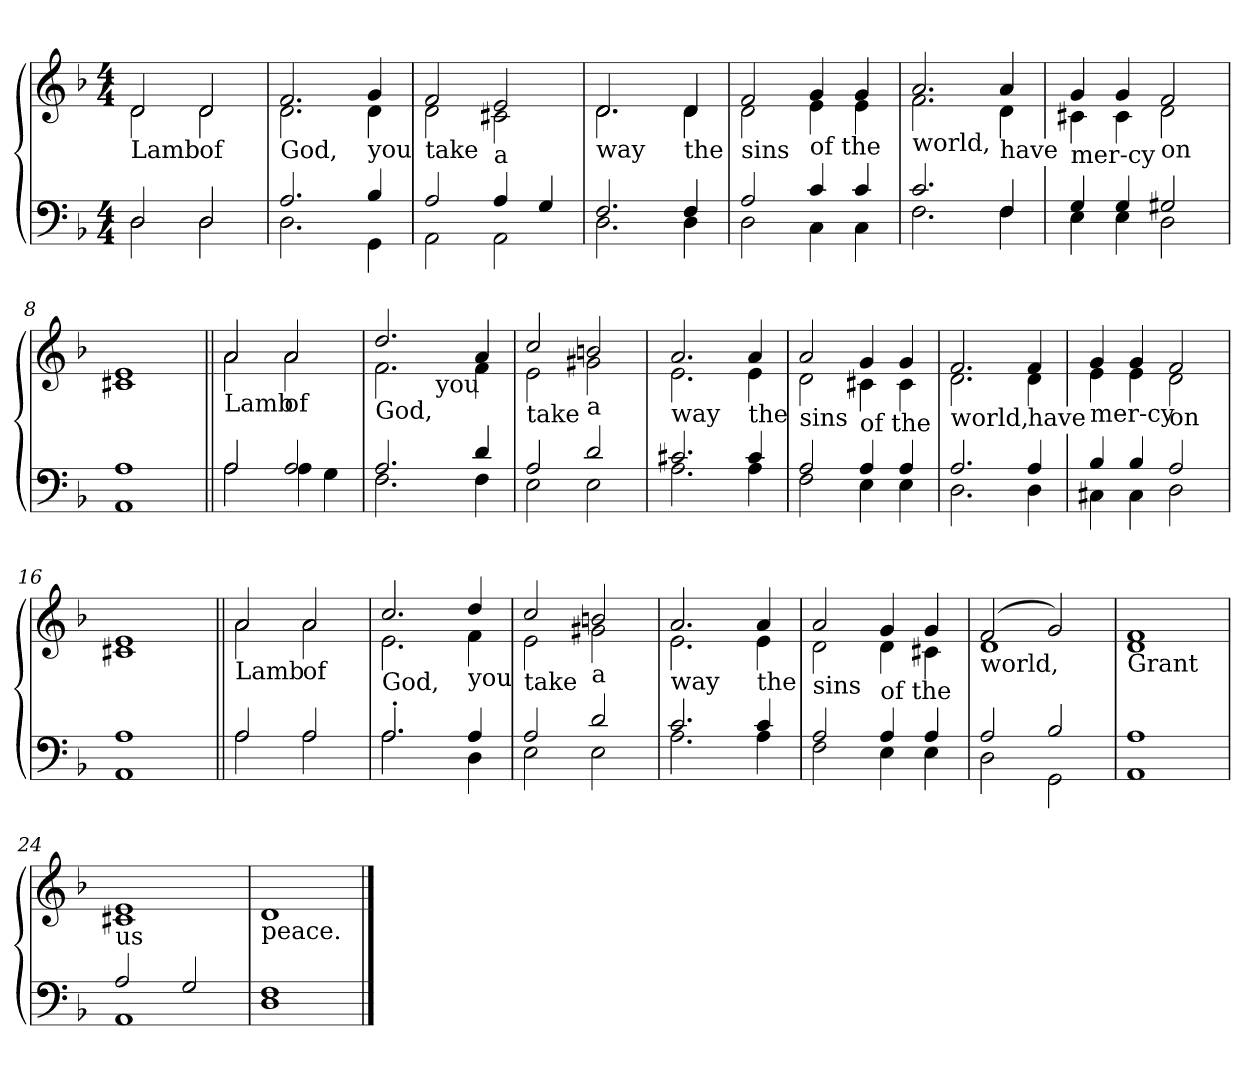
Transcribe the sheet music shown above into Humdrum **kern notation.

**kern	**kern
*part1	*part1
*staff2	*staff1
*clefF4	*clefG2
*k[b-]	*k[b-]
*F:	*F:
*M4/4	*M4/4
=1	=1
*^	*^
!	!	!LO:TX:b:t=Lamb	!
2D/	2D\	2d/	2d\
!	!	!LO:TX:b:t=of	!
2D/	2D\	2d/	2d\
=2	=2	=2	=2
!	!	!LO:TX:b:t=God,	!
2.A/	2.D\	2.f/	2.d\
!	!	!LO:TX:b:t=you	!
4B-/	4GG\	4g/	4d\
=3	=3	=3	=3
!	!	!LO:TX:b:t=take	!
2A/	2AA\	2f/	2d\
!	!	!LO:TX:b:t=a	!
4A/	2AA\	2e/	2c#X\
4G/	.	.	.
=4	=4	=4	=4
!	!	!LO:TX:b:t=way	!
2.F/	2.D\	2.d/	2.d\
!	!	!LO:TX:b:t=the	!
4F/	4D\	4d/	4d\
=5	=5	=5	=5
!	!	!LO:TX:b:t=sins	!
2A/	2D\	2f/	2d\
!	!	!LO:TX:b:t=of the	!
4c/	4C\	4g/	4e\
4c/	4C\	4g/	4e\
=6	=6	=6	=6
!	!	!LO:TX:b:t=world,	!
2.c/	2.F\	2.a/	2.f\
!	!	!LO:TX:b:t=have	!
4F/	4F\	4a/	4d\
!!LO:LB:g=z	!!
=7	=7	=7	=7
!	!	!LO:TX:b:t=mer-cy	!
4G/	4E\	4g/	4c#X\
4G/	4E\	4g/	4c#\
!	!	!LO:TX:b:t=on	!
2G#X/	2D\	2f/	2d\
=8	=8	=8	=8
!	!	!LO:TX:b:t=us;	!
*v	*v	*	*
*	*v	*v
1AA 1A	1c#X 1e
=9||	=9||
*^	*^
!	!	!LO:TX:b:t=Lamb	!
2A/	2A\	2a/	2a\
!	!	!LO:TX:b:t=of	!
2A/	4A\	2a/	2a\
.	4G\	.	.
=10	=10	=10	=10
!	!	!LO:TX:b:t=God,	!
*	*	*	*^
2.A/	2.F\	2.dd/	2.f\	2ryy
!	!	!	!	!LO:TX:b:t=you
.	.	.	.	2ryy
4d/	4F\	4a/	4f\	.
=11	=11	=11	=11	=11
!	!	!LO:TX:b:t=take	!	!
*	*	*	*v	*v
2A/	2E\	2cc/	2e\
!	!	!LO:TX:b:t=a	!
2d/	2E\	2bn/	2g#X\
=12	=12	=12	=12
!	!	!LO:TX:b:t=way	!
2.c#X/	2.A\	2.a/	2.e\
!	!	!LO:TX:b:t=the	!
4c#/	4A\	4a/	4e\
!!LO:LB:g=z	!!
=13	=13	=13	=13
!	!	!LO:TX:b:t=sins	!
2A/	2F\	2a/	2d\
!	!	!LO:TX:b:t=of the	!
4A/	4E\	4g/	4c#X\
4A/	4E\	4g/	4c#\
=14	=14	=14	=14
!	!	!LO:TX:b:t=world,	!
2.A/	2.D\	2.f/	2.d\
!	!	!LO:TX:b:t=have	!
4A/	4D\	4f/	4d\
=15	=15	=15	=15
!	!	!LO:TX:b:t=mer-cy	!
4B-/	4C#X\	4g/	4e\
4B-/	4C#\	4g/	4e\
!	!	!LO:TX:b:t=on	!
2A/	2D\	2f/	2d\
=16	=16	=16	=16
!	!	!LO:TX:b:t=us;	!
*v	*v	*	*
*	*v	*v
1AA 1A	1c#X 1e
=17||	=17||
*^	*^
!	!	!LO:TX:b:t=Lamb	!
2A/	2A\	2a/	2a\
!	!	!LO:TX:b:t=of	!
2A/	2A\	2a/	2a\
=18	=18	=18	=18
!	!	!LO:TX:b:t=God,	!
2.A'>/	2.A\	2.cc/	2.e\
!	!	!LO:TX:b:t=you	!
4A/	4D\	4dd/	4f\
!!LO:LB:g=z	!!
=19	=19	=19	=19
!	!	!LO:TX:b:t=take	!
2A/	2E\	2cc/	2e\
!	!	!LO:TX:b:t=a	!
2d/	2E\	2bn/	2g#X\
=20	=20	=20	=20
!	!	!LO:TX:b:t=way	!
2.c/	2.A\	2.a/	2.e\
!	!	!LO:TX:b:t=the	!
4c/	4A\	4a/	4e\
=21	=21	=21	=21
!	!	!LO:TX:b:t=sins	!
2A/	2F\	2a/	2d\
!	!	!LO:TX:b:t=of the	!
4A/	4E\	4g/	4d\
4A/	4E\	4g/	4c#X\
=22	=22	=22	=22
!	!	!LO:TX:b:t=world,	!
2A/	2D\	(2f/	1d
2B-/	2GG\	2g/)	.
*	*	*v	*v
=23	=23	=23
!	!	!LO:TX:b:t=Grant
*v	*v	*
1AA 1A	1d 1f
=24	=24
*^	*
!	!	!LO:TX:b:t=us
2A/	1AA	1c#X 1e
2G/	.	.
*v	*v	*
=25	=25
!	!LO:TX:b:t=peace.
1D 1F	1d
==	==
*-	*-
